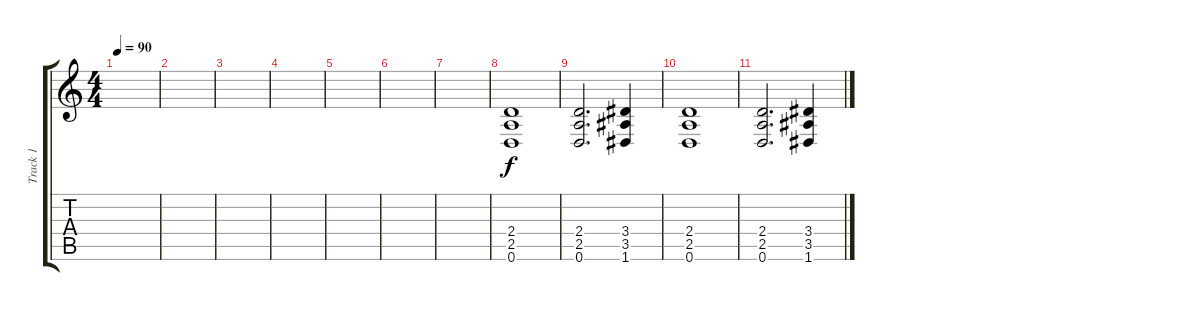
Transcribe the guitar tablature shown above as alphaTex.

\track ("Track 1" "Track 1") {instrument distortionguitar}
\staff {score tabs}
\tuning (D4 A3 F3 C3 G2 D2) {hide}
\ts (4 4)
\tempo 90
\clef g2
\ks c
|
|
|
|
|
|
|
(2.4 2.5 0.6).1 |
(2.4 2.5 0.6).2{d} (3.4 3.5 1.6).4 |
(2.4 2.5 0.6).1 |
(2.4 2.5 0.6).2{d} (3.4 3.5 1.6).4
